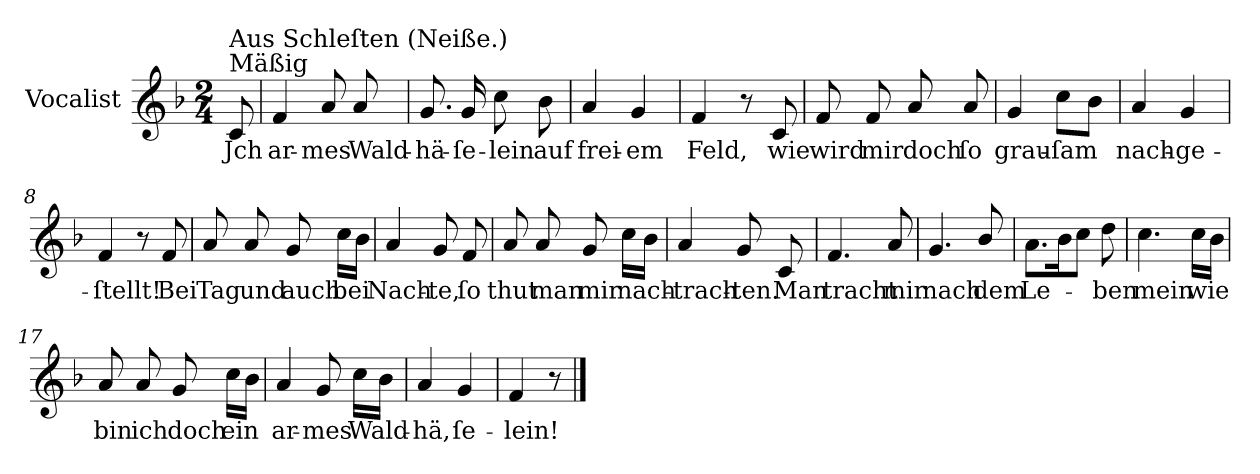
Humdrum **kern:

**kern	**text
*part1	*part1
*staff1	*staff1
*I"Vocalist	*
*k[b-]	*
*F:	*
*M2/4	*
=	=
!LO:TX:a:t=Mäßig	!
!LO:TX:a:t=Aus Schleſten (Neiße.)	!
8c	Jch
=1	=1
4f	ar-
8a	-mes
8a	Wald-
=2	=2
8.g	-hä-
16g	-ſe-
8cc	-lein
8b-	auf
=3	=3
4a	frei-
4g	-em
=4	=4
4f	Feld,
8r	.
8c	wie
=5	=5
8f	wird
8f	mir
8a	doch
8a	ſo
=6	=6
4g	grau-
8ccL	-ſam
8b-J	.
=7	=7
4a	nach-
4g	-ge-
=8	=8
4f	-ſtellt!
8r	.
8f	Bei
=9	=9
8a	Tag
8a	und
8g	auch
16ccLL	bei
16b-JJ	.
=10	=10
4a	Nach-
8g	-te,
8f	ſo
=11	=11
8a	thut
8a	man
8g	mir
16ccLL	nach-
16b-JJ	.
=12	=12
4a	-trach-
8g	-ten.
8c	Man
=13	=13
4.f	tracht
8a	mir
=14	=14
4.g	nach
8b-/	dem
=15	=15
8.aL	Le-
16b-K	.
8ccJ	.
8dd	-ben
=16	=16
4.cc	mein
16ccLL	wie
16b-JJ	.
=17	=17
8a	bin
8a	ich
8g	doch
16ccLL	ein
16b-JJ	.
=18	=18
4a	ar-
8g	-mes
16ccLL	Wald-
16b-JJ	.
=19	=19
4a	-hä,
4g	ſe-
=20	=20
4f	-lein!
8r	.
==	==
*-	*-
